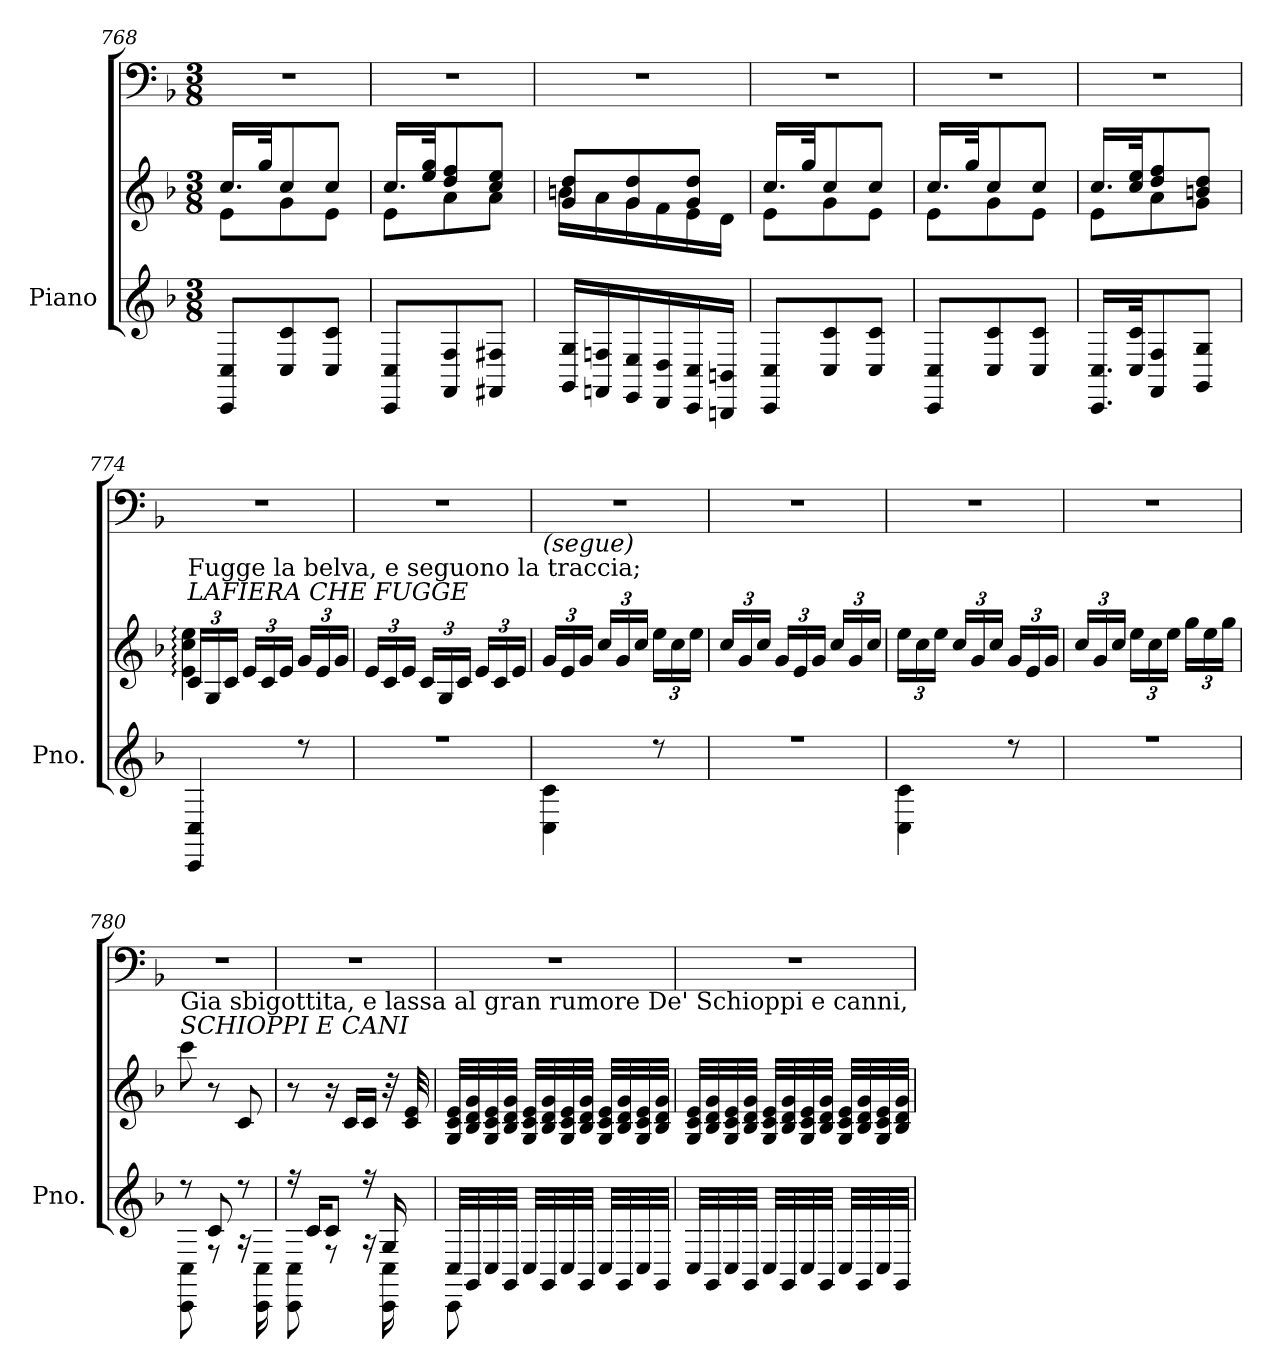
**kern	**kern	**kern
*part1	*part1	*part1
*staff3	*staff2	*staff1
*I"Piano	*	*
*I'Pno.	*	*
*clefG2	*clefG2	*clefF4
*k[b-]	*k[b-]	*k[b-]
*M3/8	*M3/8	*M3/8
=768	=768	=768
*^	*^	*
8CC/ 8C/L	4.ryy	16.cc/LL	8e\L	4.r
.	.	32gg/JK	.	.
8C/ 8c/	.	8cc/	8g\	.
8C/ 8c/J	.	8cc/J	8e\J	.
!!LO:LB:g=z
=769	=769	=769	=769	=769
8CC/ 8C/L	4.ryy	16.cc/LL	8e\L	4.r
.	.	32ee/ 32gg/JK	.	.
8FF/ 8F/	.	8dd/ 8ff/	8a\	.
8FF#X/ 8F#X/J	.	8cc/ 8ee/J	8a\J	.
!!LO:PB:g=z
=770	=770	=770	=770	=770
16GG/ 16G/LL	4.ryy	8g/ 8dd/L	16bn\LL	4.r
16FFn/ 16Fn/	.	.	16a\	.
16EE/ 16E/	.	8g/ 8dd/	16g\	.
16DD/ 16D/	.	.	16f\	.
16CC/ 16C/	.	8g/ 8dd/J	16e\	.
16BBBn/ 16BBn/JJ	.	.	16d\JJ	.
=771	=771	=771	=771	=771
8CC/ 8C/L	4.ryy	16.cc/LL	8e\L	4.r
.	.	32gg/JK	.	.
8C/ 8c/	.	8cc/	8g\	.
8C/ 8c/J	.	8cc/J	8e\J	.
=772	=772	=772	=772	=772
8CC/ 8C/L	4.ryy	16.cc/LL	8e\L	4.r
.	.	32gg/JK	.	.
8C/ 8c/	.	8cc/	8g\	.
8C/ 8c/J	.	8cc/J	8e\J	.
=773	=773	=773	=773	=773
16.CC/ 16.C/LL	4.ryy	16.cc/LL	8e\L	4.r
32C/ 32c/JK	.	32cc/ 32ee/JK	.	.
8FF/ 8F/	.	8dd/ 8ff/	8a\	.
8GG/ 8G/J	.	8bn/ 8dd/J	8g\J	.
=774	=774	=774	=774	=774
*	*	*Xbrackettup	*	*
!	!	!LO:TX:a:i:t=LAFIERA CHE FUGGE	!	!
!	!	!LO:TX:a:t=Fugge la belva, e seguono la traccia;	!	!
4CC/ 4C/	4.ryy	24c/LL	4e\: 4cc\: 4ee\:	4.r
.	.	24G/	.	.
.	.	24c/JJ	.	.
.	.	24e/LL	.	.
.	.	24c/	.	.
.	.	24e/JJ	.	.
8r	.	24g/LL	8ryy	.
.	.	24e/	.	.
.	.	24g/JJ	.	.
*	*	*v	*v	*
=775	=775	=775	=775
4.r	4.ryy	24e/LL	4.r
.	.	24c/	.
.	.	24e/JJ	.
.	.	24c/LL	.
.	.	24G/	.
.	.	24c/JJ	.
.	.	24e/LL	.
.	.	24c/	.
.	.	24e/JJ	.
!!LO:LB:g=z
=776	=776	=776	=776
!	!	!LO:TX:a:i:t=(segue)	!
4C\ 4c\	4.ryy	24g/LL	4.r
.	.	24e/	.
.	.	24g/JJ	.
.	.	24cc/LL	.
.	.	24g/	.
.	.	24cc/JJ	.
8r	.	24ee\LL	.
.	.	24cc\	.
.	.	24ee\JJ	.
!!LO:PB:g=z
=777	=777	=777	=777
4.r	4.ryy	24cc/LL	4.r
.	.	24g/	.
.	.	24cc/JJ	.
.	.	24g/LL	.
.	.	24e/	.
.	.	24g/JJ	.
.	.	24cc/LL	.
.	.	24g/	.
.	.	24cc/JJ	.
=778	=778	=778	=778
4C\ 4c\	4.ryy	24ee\LL	4.r
.	.	24cc\	.
.	.	24ee\JJ	.
.	.	24cc/LL	.
.	.	24g/	.
.	.	24cc/JJ	.
8r	.	24g/LL	.
.	.	24e/	.
.	.	24g/JJ	.
=779	=779	=779	=779
4.r	4.ryy	24cc/LL	4.r
.	.	24g/	.
.	.	24cc/JJ	.
.	.	24ee\LL	.
.	.	24cc\	.
.	.	24ee\JJ	.
.	.	24gg\LL	.
.	.	24ee\	.
.	.	24gg\JJ	.
=780	=780	=780	=780
!	!	!LO:TX:a:i:t=SCHIOPPI E CANI	!
!	!	!LO:TX:a:t=Gia sbigottita, e lassa al gran rumore De' Schioppi e canni,	!
8r	8CC\ 8C\	8ccc\	4.r
8c/	8r	8r	.
8r	16r	8c/	.
.	16CC\ 16C\	.	.
=781	=781	=781	=781
16r	8CC\ 8C\	8r	4.r
16c/KL	.	.	.
8c/J	8r	16r	.
.	.	16c/LL	.
16r	16r	16c/JJ	.
16G/	16CC\ 16C\	32r	.
.	.	32c/ 32e/	.
!!LO:LB:g=z
=782	=782	=782	=782
32C/LLL	8CC\	32G/ 32c/ 32e/LLL	4.r
32GG/	.	32B-/ 32d/ 32g/	.
32C/	.	32G/ 32c/ 32e/	.
32GG/JJJ	.	32B-/ 32d/ 32g/JJJ	.
32C/LLL	4ryy	32G/ 32c/ 32e/LLL	.
32GG/	.	32B-/ 32d/ 32g/	.
32C/	.	32G/ 32c/ 32e/	.
32GG/JJJ	.	32B-/ 32d/ 32g/JJJ	.
32C/LLL	.	32G/ 32c/ 32e/LLL	.
32GG/	.	32B-/ 32d/ 32g/	.
32C/	.	32G/ 32c/ 32e/	.
32GG/JJJ	.	32B-/ 32d/ 32g/JJJ	.
!!LO:LB:g=z
=783	=783	=783	=783
32C/LLL	4.ryy	32G/ 32c/ 32e/LLL	4.r
32GG/	.	32B-/ 32d/ 32g/	.
32C/	.	32G/ 32c/ 32e/	.
32GG/JJJ	.	32B-/ 32d/ 32g/JJJ	.
32C/LLL	.	32G/ 32c/ 32e/LLL	.
32GG/	.	32B-/ 32d/ 32g/	.
32C/	.	32G/ 32c/ 32e/	.
32GG/JJJ	.	32B-/ 32d/ 32g/JJJ	.
32C/LLL	.	32G/ 32c/ 32e/LLL	.
32GG/	.	32B-/ 32d/ 32g/	.
32C/	.	32G/ 32c/ 32e/	.
32GG/JJJ	.	32B-/ 32d/ 32g/JJJ	.
*v	*v	*	*
=	=	=
*-	*-	*-
